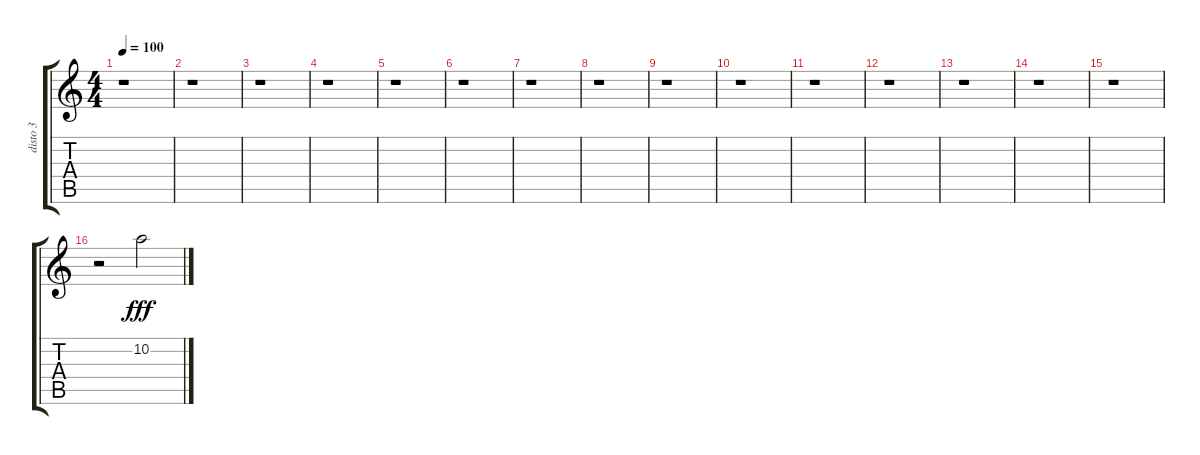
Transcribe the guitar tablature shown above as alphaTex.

\track ("disto 3" "disto 3") {instrument distortionguitar}
\staff {score tabs}
\tuning (E4 B3 G3 D3 A2 E2) {hide}
\ts (4 4)
\tempo 100
\clef g2
\ks c
r.1{dy fff instrument distortionguitar} |
r.1 |
r.1 |
r.1 |
r.1 |
r.1 |
r.1 |
r.1 |
r.1 |
r.1 |
r.1 |
r.1 |
r.1 |
r.1 |
r.1 |
r.2 10.2.2{balance 8 instrument reversecymbal}
